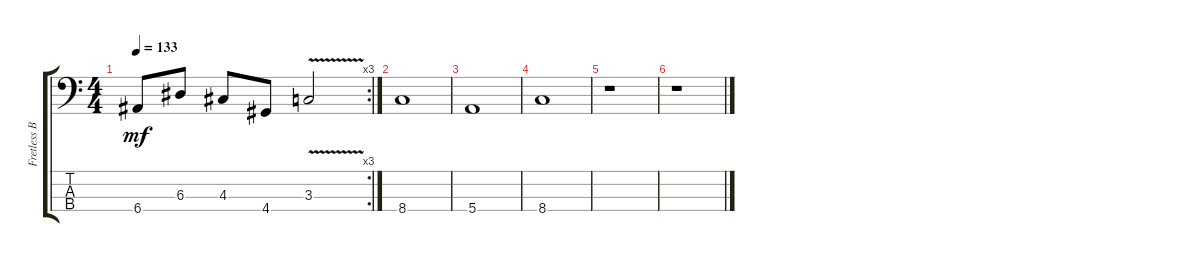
\track ("Fretless Bass" "Fretless B") {instrument fretlessbass}
\staff {score tabs}
\tuning (G2 D2 A1 E1) {hide}
\rc 3
\ts (4 4)
\tempo 133
\clef f4
\ks c
6.4.8{dy mf} 6.3.8 4.3.8 4.4.8 3.3{v}.2 |
8.4.1 |
5.4.1 |
8.4.1 |
r.1 |
r.1
